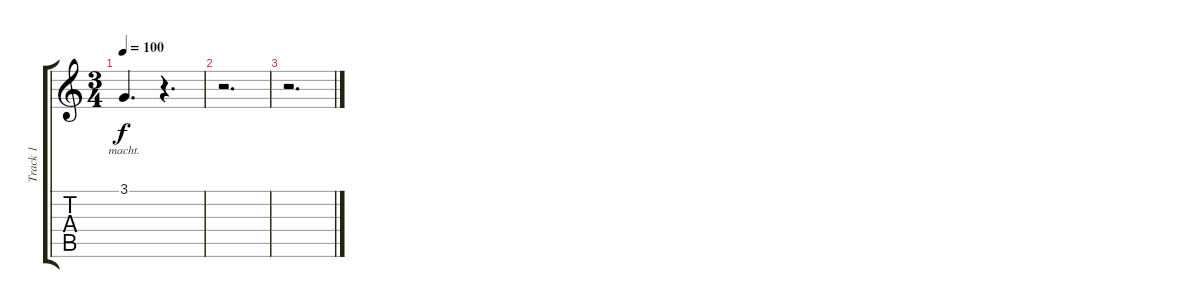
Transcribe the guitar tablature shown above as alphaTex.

\track ("Track 1" "Track 1") {instrument viola}
\staff {score tabs}
\tuning (E4 B3 G3 D3 A2 E2) {hide}
\ts (3 4)
\tempo 100
\clef g2
\ks c
3.1{t}.4{d lyrics (0 "macht.") lyrics (1 "") lyrics (2 "") lyrics (3 "") lyrics (4 "") dy f} r.4{d} |
r.2{d} |
r.2{d}
